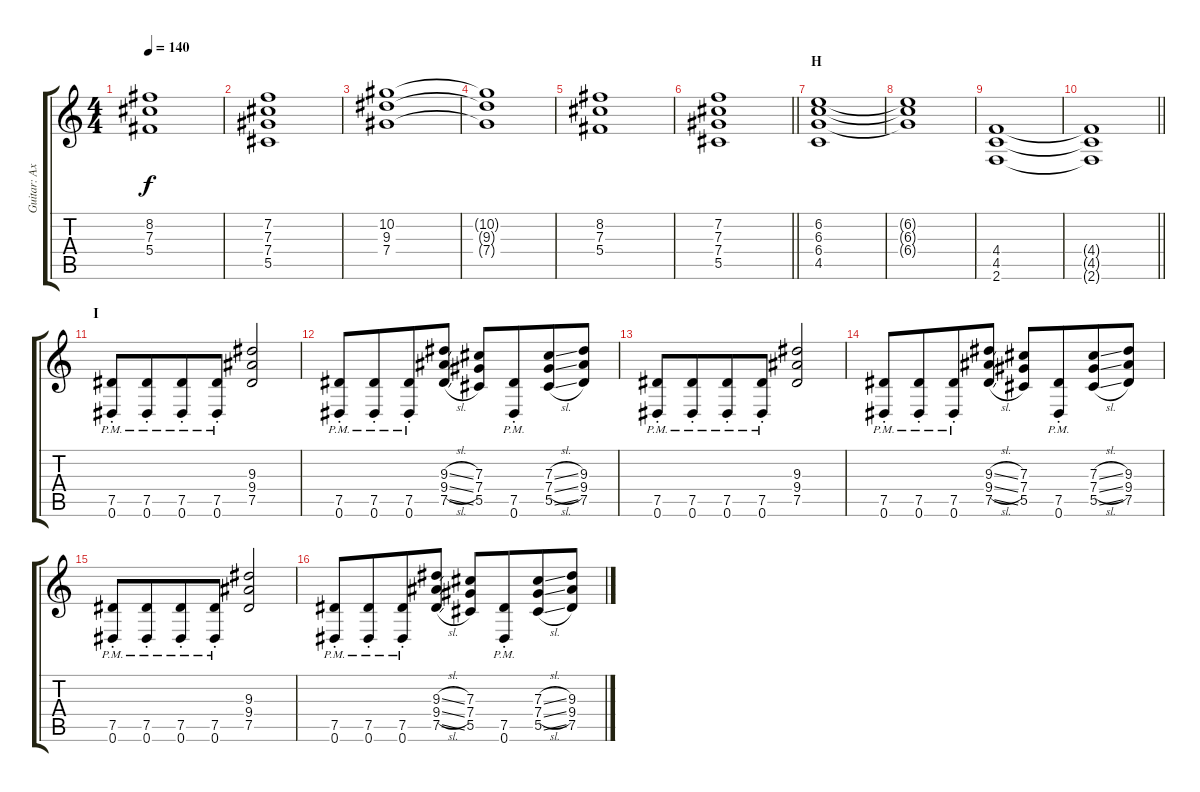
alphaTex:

\track ("Guitar: Axel" "Guitar: Ax") {instrument distortionguitar}
\staff {score tabs}
\tuning (Eb4 Bb3 Gb3 Db3 Ab2 Eb2) {hide}
\ts (4 4)
\tempo 140
\clef g2
\ks c
(8.2 7.3 5.4).1{dy f} |
(7.2 7.3 7.4 5.5).1 |
(10.2 9.3 7.4).1 |
(10.2{t} 9.3{t} 7.4{t}).1 |
(8.2 7.3 5.4).1 |
\barLineRight lightlight
(7.2 7.3 7.4 5.5).1 |
\section ("" "H")
(6.2 6.3 6.4 4.5).1 |
(6.2{t} 6.3{t} 6.4{t}).1 |
(4.4 4.5 2.6).1 |
\barLineRight lightlight
(4.4{t} 4.5{t} 2.6{t}).1 |
\section ("" "I")
(7.5{pm st} 0.6{pm}).8 (7.5{pm st} 0.6{pm}).8{beam merge} (7.5{pm st} 0.6{pm}).8 (7.5{pm st} 0.6{pm}).8 (9.3 9.4 7.5).2 |
(7.5{pm st} 0.6{pm}).8 (7.5{pm st} 0.6{pm}).8{beam merge} (7.5{pm st} 0.6{pm}).8 (9.3{sl} 9.4{sl} 7.5{sl}).8 (7.3 7.4 5.5).8{beam merge} (7.5{pm st} 0.6{pm}).8{beam merge} (7.3{sl} 7.4{sl} 5.5{sl}).8 (9.3 9.4 7.5).8 |
(7.5{pm st} 0.6{pm}).8 (7.5{pm st} 0.6{pm}).8{beam merge} (7.5{pm st} 0.6{pm}).8 (7.5{pm st} 0.6{pm}).8 (9.3 9.4 7.5).2 |
(7.5{pm st} 0.6{pm}).8 (7.5{pm st} 0.6{pm}).8{beam merge} (7.5{pm st} 0.6{pm}).8 (9.3{sl} 9.4{sl} 7.5{sl}).8 (7.3 7.4 5.5).8{beam merge} (7.5{pm st} 0.6{pm}).8{beam merge} (7.3{sl} 7.4{sl} 5.5{sl}).8 (9.3 9.4 7.5).8 |
(7.5{pm st} 0.6{pm}).8 (7.5{pm st} 0.6{pm}).8{beam merge} (7.5{pm st} 0.6{pm}).8 (7.5{pm st} 0.6{pm}).8 (9.3 9.4 7.5).2 |
(7.5{pm st} 0.6{pm}).8 (7.5{pm st} 0.6{pm}).8{beam merge} (7.5{pm st} 0.6{pm}).8 (9.3{sl} 9.4{sl} 7.5{sl}).8 (7.3 7.4 5.5).8{beam merge} (7.5{pm st} 0.6{pm}).8{beam merge} (7.3{sl} 7.4{sl} 5.5{sl}).8 (9.3 9.4 7.5).8
